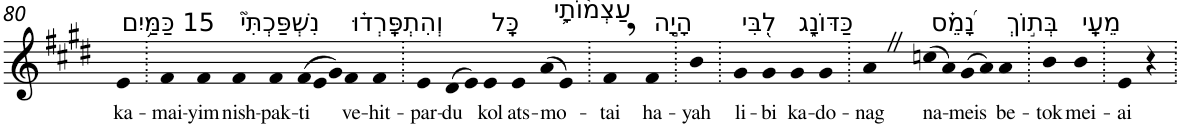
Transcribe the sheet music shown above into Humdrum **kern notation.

**kern	**text
*part1	*part1
*staff1	*staff1
*I"Piano	*
*I'Pno	*
!!LO:PB:g=z
*clefG2	*
*k[f#c#g#d#]	*
*E:	*
=80	=80
!LO:TX:a:t=15 כַּמַּ֥יִם	!
!	!LO:LY:b
4e	ka-
=81.	=81.
!	!LO:LY:b
4f#	-mai-
!	!LO:LY:b
4f#	-yim
!LO:TX:a:t=נִשְׁפַּכְתִּי֮	!
!	!LO:LY:b
4f#	nish-
!	!LO:LY:b
4f#	-pak-
*Xtuplet	*
!	!LO:LY:b
(>12f#	-ti
12e	.
12g#)	.
!LO:TX:a:t=וְהִתְפָּֽרְד֗וּ	!
!	!LO:LY:b
4f#	ve-
!	!LO:LY:b
4f#	-hit-
=82.	=82.
!	!LO:LY:b
4e	-par-
!	!LO:LY:b
(>8d#	-du
8e)	.
!LO:TX:a:t=כָּֽל	!
!	!LO:LY:b
4e	kol
!LO:TX:a:t=עַצְמ֫וֹתָ֥י	!
!	!LO:LY:b
4e	ats-
!	!LO:LY:b
(>8a	-mo-
8e)	.
=83.	=83.
!	!LO:LY:b
4f#,	-tai
!LO:TX:a:t=הָיָ֣ה	!
!	!LO:LY:b
4f#	ha-
=84.	=84.
!	!LO:LY:b
4b	-yah
=85.	=85.
!LO:TX:a:t=לִ֭בִּי	!
!	!LO:LY:b
4g#	li-
!	!LO:LY:b
4g#	-bi
!LO:TX:a:t=כַּדּוֹנָ֑ג	!
!	!LO:LY:b
4g#	ka-
!	!LO:LY:b
4g#	-do-
=86.	=86.
!	!LO:LY:b
4aZ	-nag
!LO:TX:a:t=נָ֝מֵ֗ס	!
!	!LO:LY:b
(>8ccn	na-
8a)	.
!	!LO:LY:b
(>8g#	-meis
8a)	.
!LO:TX:a:t=בְּת֣וֹךְ	!
!	!LO:LY:b
4a	be-
=87.	=87.
!	!LO:LY:b
4b	-tok
!LO:TX:a:t=מֵעָֽי	!
!	!LO:LY:b
4b	mei-
=88.	=88.
!	!LO:LY:b
4e	-ai
4r	.
=.	=.
*-	*-
